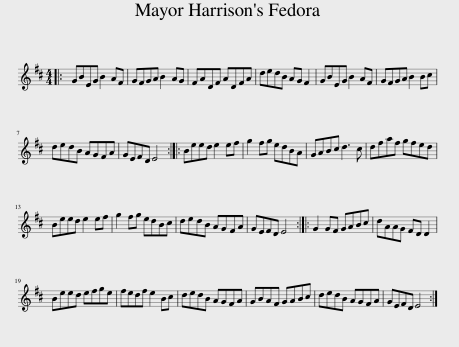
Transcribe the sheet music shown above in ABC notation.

X:1
L:1/8
M:4/4
I:linebreak $
K:D
V:1 treble
V:1
|: GBEG B2 AF | GFGA B2 AG | FADF ADFA | dedB AG F2 | GBEG B2 AF | %5
 GFGA B2 Bc |$ dedB AGFA | GEFD E4 :: Beed e2 ef | g2 fg edBA | %10
 GABc d3 c | dfaf gfed |$ Beed e2 ef | g2 fg edBc | dedB AGFA | %15
 GEFD E4 :: G2 GF GABc | dAAG FD D2 |$ Beed efge | fedf e2 Bc | %20
 dedB AGFA | GBAF GABc | dedB AGFA | GEFD E4 :| %24
